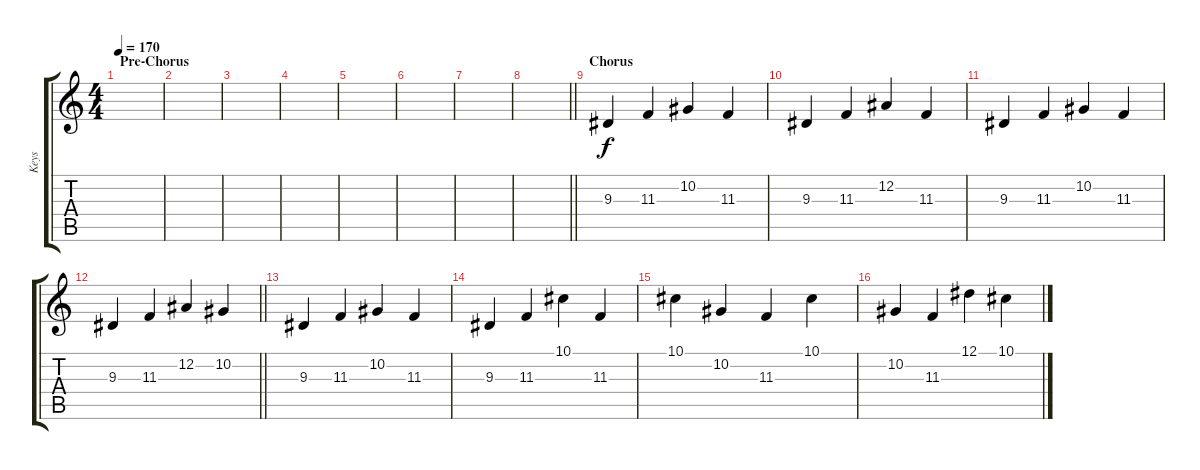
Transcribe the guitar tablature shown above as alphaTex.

\track ("Keys" "Keys") {instrument lead2sawtooth}
\staff {score tabs}
\tuning (Eb4 Bb3 Gb3 Db3 Ab2 Db2) {hide}
\ts (4 4)
\section ("" "Pre-Chorus")
\tempo 170
\clef g2
\ks c
|
|
|
|
|
|
|
\barLineRight lightlight
|
\section ("" "Chorus")
9.3.4 11.3.4 10.2.4 11.3.4 |
9.3.4 11.3.4 12.2.4 11.3.4 |
9.3.4 11.3.4 10.2.4 11.3.4 |
\barLineRight lightlight
9.3.4 11.3.4 12.2.4 10.2.4 |
9.3.4 11.3.4 10.2.4 11.3.4 |
9.3.4 11.3.4 10.1.4 11.3.4 |
10.1.4 10.2.4 11.3.4 10.1.4 |
10.2.4 11.3.4 12.1.4 10.1.4
